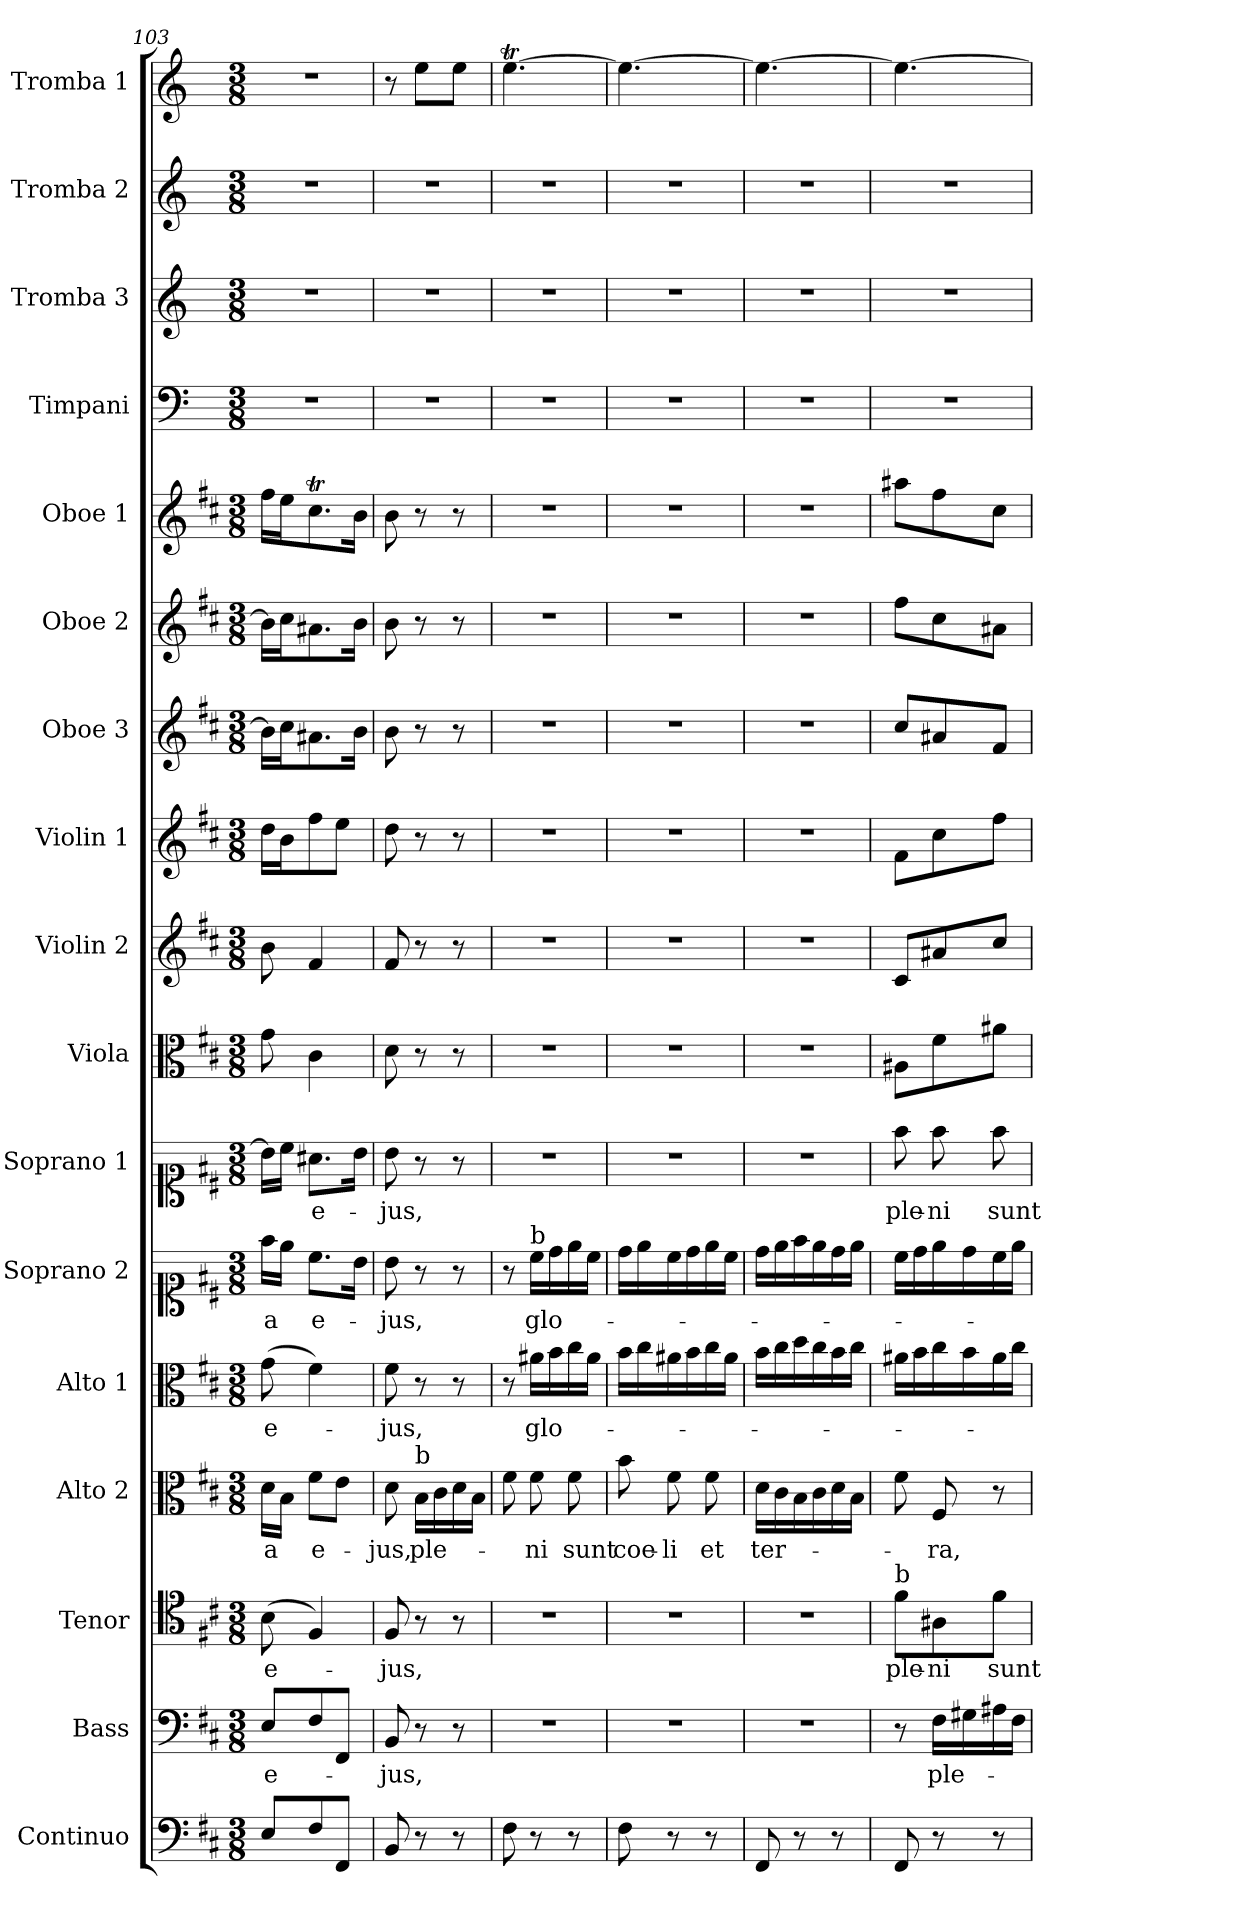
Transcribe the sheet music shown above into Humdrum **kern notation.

**kern	**kern	**text	**kern	**text	**kern	**text	**kern	**text	**kern	**text	**kern	**text	**kern	**kern	**kern	**kern	**kern	**kern	**kern	**kern	**kern	**kern
*part17	*part16	*part16	*part15	*part15	*part14	*part14	*part13	*part13	*part12	*part12	*part11	*part11	*part10	*part9	*part8	*part7	*part6	*part5	*part4	*part3	*part2	*part1
*staff17	*staff16	*staff16	*staff15	*staff15	*staff14	*staff14	*staff13	*staff13	*staff12	*staff12	*staff11	*staff11	*staff10	*staff9	*staff8	*staff7	*staff6	*staff5	*staff4	*staff3	*staff2	*staff1
*I"Continuo	*I"Bass	*	*I"Tenor	*	*I"Alto 2	*	*I"Alto 1	*	*I"Soprano 2	*	*I"Soprano 1	*	*I"Viola	*I"Violin 2	*I"Violin 1	*I"Oboe 3	*I"Oboe 2	*I"Oboe 1	*I"Timpani	*I"Tromba 3	*I"Tromba 2	*I"Tromba 1
*I'Cont	*I'B	*	*I'T	*	*I'A 2	*	*I'A 1	*	*I'S 2	*	*I'S 1	*	*I'Vla	*I'Vln 2	*I'Vln 1	*I'Ob 3	*I'Ob 2	*I'Ob 1	*I'Timp	*I'Tr 3	*I'Tr 2	*I'Tr 1
*clefF4	*clefF4	*	*clefC4	*	*clefC3	*	*clefC3	*	*clefC1	*	*clefC1	*	*clefC3	*clefG2	*clefG2	*clefG2	*clefG2	*clefG2	*clefF4	*clefG2	*clefG2	*clefG2
*	*	*	*	*	*	*	*	*	*	*	*	*	*	*	*	*	*	*	*ITrd-1c-2	*ITrd-1c-2	*ITrd-1c-2	*ITrd-1c-2
*k[f#c#]	*k[f#c#]	*	*k[f#c#]	*	*k[f#c#]	*	*k[f#c#]	*	*k[f#c#]	*	*k[f#c#]	*	*k[f#c#]	*k[f#c#]	*k[f#c#]	*k[f#c#]	*k[f#c#]	*k[f#c#]	*k[f#c#]	*k[f#c#]	*k[f#c#]	*k[f#c#]
*M3/8	*M3/8	*	*M3/8	*	*M3/8	*	*M3/8	*	*M3/8	*	*M3/8	*	*M3/8	*M3/8	*M3/8	*M3/8	*M3/8	*M3/8	*M3/8	*M3/8	*M3/8	*M3/8
=103	=103	=103	=103	=103	=103	=103	=103	=103	=103	=103	=103	=103	=103	=103	=103	=103	=103	=103	=103	=103	=103	=103
!	!	!LO:LY:b	!	!LO:LY:b	!	!LO:LY:b	!	!LO:LY:b	!	!LO:LY:b	!	!	!	!	!	!	!	!	!	!	!	!
8E/L	8E/L	e-	(8B\	e-	16d\LL	-a	(8g\	e-	16ff#\LL	-a	16b\LL]	.	8g\	8b\	16dd\LL	16b\LL]	16b\LL]	16ff#\LL	4.r	4.r	4.r	4.r
.	.	.	.	.	16B\JJ	.	.	.	16ee\JJ	.	16cc#\JJ	.	.	.	16b\J	16cc#\J	16cc#\J	16ee\J	.	.	.	.
!	!	!	!	!	!	!LO:LY:b	!	!	!	!LO:LY:b	!	!LO:LY:b	!	!	!	!	!	!	!	!	!	!
8F#/	8F#/	.	4F#/)	.	8f#\L	e-	4f#\)	.	8.cc#\L	e-	8.a#X\L	e-	4c#\	4f#/	8ff#\	8.a#X\	8.a#X\	8.cc#t\	.	.	.	.
8FF#/J	8FF#/J	.	.	.	8e\J	.	.	.	.	.	.	.	.	.	8ee\J	.	.	.	.	.	.	.
.	.	.	.	.	.	.	.	.	16b\Jk	.	16b\Jk	.	.	.	.	16b\Jk	16b\Jk	16b\Jk	.	.	.	.
=104	=104	=104	=104	=104	=104	=104	=104	=104	=104	=104	=104	=104	=104	=104	=104	=104	=104	=104	=104	=104	=104	=104
!	!	!LO:LY:b	!	!LO:LY:b	!	!LO:LY:b	!	!LO:LY:b	!	!LO:LY:b	!	!LO:LY:b	!	!	!	!	!	!	!	!	!	!
8BB/	8BB/	-jus,	8F#/	-jus,	8d\	-jus,	8f#\	-jus,	8b\	-jus,	8b\	-jus,	8d\	8f#/	8dd\	8b\	8b\	8b\	4.r	4.r	4.r	8r
!	!	!	!	!	!LO:TX:a:t=b	!	!	!	!	!	!	!	!	!	!	!	!	!	!	!	!	!
!	!	!	!	!	!	!LO:LY:b	!	!	!	!	!	!	!	!	!	!	!	!	!	!	!	!
8r	8r	.	8r	.	16B\LL	ple-	8r	.	8r	.	8r	.	8r	8r	8r	8r	8r	8r	.	.	.	8ff#\L
.	.	.	.	.	16c#\	.	.	.	.	.	.	.	.	.	.	.	.	.	.	.	.	.
8r	8r	.	8r	.	16d\	.	8r	.	8r	.	8r	.	8r	8r	8r	8r	8r	8r	.	.	.	8ff#\J
.	.	.	.	.	16B\JJ	.	.	.	.	.	.	.	.	.	.	.	.	.	.	.	.	.
!!LO:PB:g=z
=105	=105	=105	=105	=105	=105	=105	=105	=105	=105	=105	=105	=105	=105	=105	=105	=105	=105	=105	=105	=105	=105	=105
8F#\	4.r	.	4.r	.	8f#\	.	8r	.	8r	.	4.r	.	4.r	4.r	4.r	4.r	4.r	4.r	4.r	4.r	4.r	[4.ff#t<\
!	!	!	!	!	!	!	!	!	!LO:TX:a:t=b	!	!	!	!	!	!	!	!	!	!	!	!	!
!	!	!	!	!	!	!LO:LY:b	!	!LO:LY:b	!	!LO:LY:b	!	!	!	!	!	!	!	!	!	!	!	!
8r	.	.	.	.	8f#\	-ni	16a#X\LL	glo-	16cc#\LL	glo-	.	.	.	.	.	.	.	.	.	.	.	.
.	.	.	.	.	.	.	16b\	.	16dd\	.	.	.	.	.	.	.	.	.	.	.	.	.
!	!	!	!	!	!	!LO:LY:b	!	!	!	!	!	!	!	!	!	!	!	!	!	!	!	!
8r	.	.	.	.	8f#\	sunt	16cc#\	.	16ee\	.	.	.	.	.	.	.	.	.	.	.	.	.
.	.	.	.	.	.	.	16a#\JJ	.	16cc#\JJ	.	.	.	.	.	.	.	.	.	.	.	.	.
=106	=106	=106	=106	=106	=106	=106	=106	=106	=106	=106	=106	=106	=106	=106	=106	=106	=106	=106	=106	=106	=106	=106
!	!	!	!	!	!	!LO:LY:b	!	!	!	!	!	!	!	!	!	!	!	!	!	!	!	!
8F#\	4.r	.	4.r	.	8b\	coe-	16b\LL	.	16dd\LL	.	4.r	.	4.r	4.r	4.r	4.r	4.r	4.r	4.r	4.r	4.r	4.ff#\_
.	.	.	.	.	.	.	16cc#\	.	16ee\	.	.	.	.	.	.	.	.	.	.	.	.	.
!	!	!	!	!	!	!LO:LY:b	!	!	!	!	!	!	!	!	!	!	!	!	!	!	!	!
8r	.	.	.	.	8f#\	-li	16a#X\	.	16cc#\	.	.	.	.	.	.	.	.	.	.	.	.	.
.	.	.	.	.	.	.	16b\	.	16dd\	.	.	.	.	.	.	.	.	.	.	.	.	.
!	!	!	!	!	!	!LO:LY:b	!	!	!	!	!	!	!	!	!	!	!	!	!	!	!	!
8r	.	.	.	.	8f#\	et	16cc#\	.	16ee\	.	.	.	.	.	.	.	.	.	.	.	.	.
.	.	.	.	.	.	.	16a#\JJ	.	16cc#\JJ	.	.	.	.	.	.	.	.	.	.	.	.	.
=107	=107	=107	=107	=107	=107	=107	=107	=107	=107	=107	=107	=107	=107	=107	=107	=107	=107	=107	=107	=107	=107	=107
!	!	!	!	!	!	!LO:LY:b	!	!	!	!	!	!	!	!	!	!	!	!	!	!	!	!
8FF#/	4.r	.	4.r	.	16d\LL	ter-	16b\LL	.	16dd\LL	.	4.r	.	4.r	4.r	4.r	4.r	4.r	4.r	4.r	4.r	4.r	4.ff#\_
.	.	.	.	.	16c#\	.	16cc#\	.	16ee\	.	.	.	.	.	.	.	.	.	.	.	.	.
8r	.	.	.	.	16B\	.	16dd\	.	16ff#\	.	.	.	.	.	.	.	.	.	.	.	.	.
.	.	.	.	.	16c#\	.	16cc#\	.	16ee\	.	.	.	.	.	.	.	.	.	.	.	.	.
8r	.	.	.	.	16d\	.	16b\	.	16dd\	.	.	.	.	.	.	.	.	.	.	.	.	.
.	.	.	.	.	16B\JJ	.	16cc#\JJ	.	16ee\JJ	.	.	.	.	.	.	.	.	.	.	.	.	.
=108	=108	=108	=108	=108	=108	=108	=108	=108	=108	=108	=108	=108	=108	=108	=108	=108	=108	=108	=108	=108	=108	=108
!	!	!	!LO:TX:a:t=b	!	!	!	!	!	!	!	!	!	!	!	!	!	!	!	!	!	!	!
!	!	!	!	!LO:LY:b	!	!	!	!	!	!	!	!LO:LY:b	!	!	!	!	!	!	!	!	!	!
8FF#/	8r	.	8f#\L	ple-	8f#\	.	16a#X\LL	.	16cc#\LL	.	8ff#\	ple-	8A#X\L	8c#/L	8f#\L	8cc#/L	8ff#\L	8aa#X\L	4.r	4.r	4.r	4.ff#\_
.	.	.	.	.	.	.	16b\	.	16dd\	.	.	.	.	.	.	.	.	.	.	.	.	.
!	!	!LO:LY:b	!	!LO:LY:b	!	!LO:LY:b	!	!	!	!	!	!LO:LY:b	!	!	!	!	!	!	!	!	!	!
8r	16F#\LL	ple-	8A#X\	-ni	8F#/	-ra,	16cc#\	.	16ee\	.	8ff#\	-ni	8f#\	8a#X/	8cc#\	8a#X/	8cc#\	8ff#\	.	.	.	.
.	16G#X\	.	.	.	.	.	16b\	.	16dd\	.	.	.	.	.	.	.	.	.	.	.	.	.
!	!	!	!	!LO:LY:b	!	!	!	!	!	!	!	!LO:LY:b	!	!	!	!	!	!	!	!	!	!
8r	16A#X\	.	8f#\J	sunt	8r	.	16a#\	.	16cc#\	.	8ff#\	sunt	8a#X\J	8cc#/J	8ff#\J	8f#/J	8a#X\J	8cc#\J	.	.	.	.
.	16F#\JJ	.	.	.	.	.	16cc#\JJ	.	16ee\JJ	.	.	.	.	.	.	.	.	.	.	.	.	.
=	=	=	=	=	=	=	=	=	=	=	=	=	=	=	=	=	=	=	=	=	=	=
*-	*-	*-	*-	*-	*-	*-	*-	*-	*-	*-	*-	*-	*-	*-	*-	*-	*-	*-	*-	*-	*-	*-
